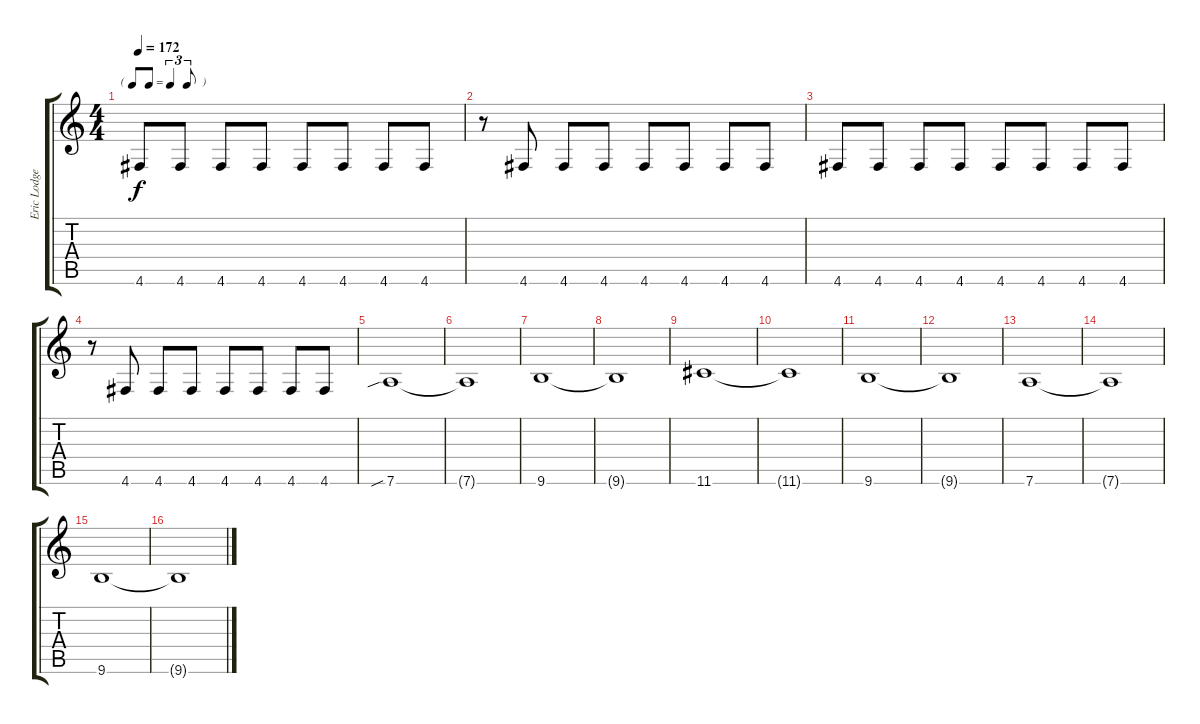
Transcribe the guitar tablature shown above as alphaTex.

\track ("Eric Lodge" "Eric Lodge") {instrument electricbassfinger}
\staff {score tabs}
\tuning (E4 B3 G3 D3 A2 D2) {hide}
\ts (4 4)
\tf triplet8th
\tempo 172
\clef g2
\ks c
4.6.8{dy f} 4.6.8 4.6.8 4.6.8 4.6.8 4.6.8 4.6.8 4.6.8 |
r.8 4.6.8 4.6.8 4.6.8 4.6.8 4.6.8 4.6.8 4.6.8 |
4.6.8 4.6.8 4.6.8 4.6.8 4.6.8 4.6.8 4.6.8 4.6.8 |
r.8 4.6.8 4.6.8 4.6.8 4.6.8 4.6.8 4.6.8 4.6.8 |
7.6{sib}.1 |
7.6{t}.1 |
9.6.1 |
9.6{t}.1 |
11.6.1 |
11.6{t}.1 |
9.6.1 |
9.6{t}.1 |
7.6.1 |
7.6{t}.1 |
9.6.1 |
9.6{t}.1
